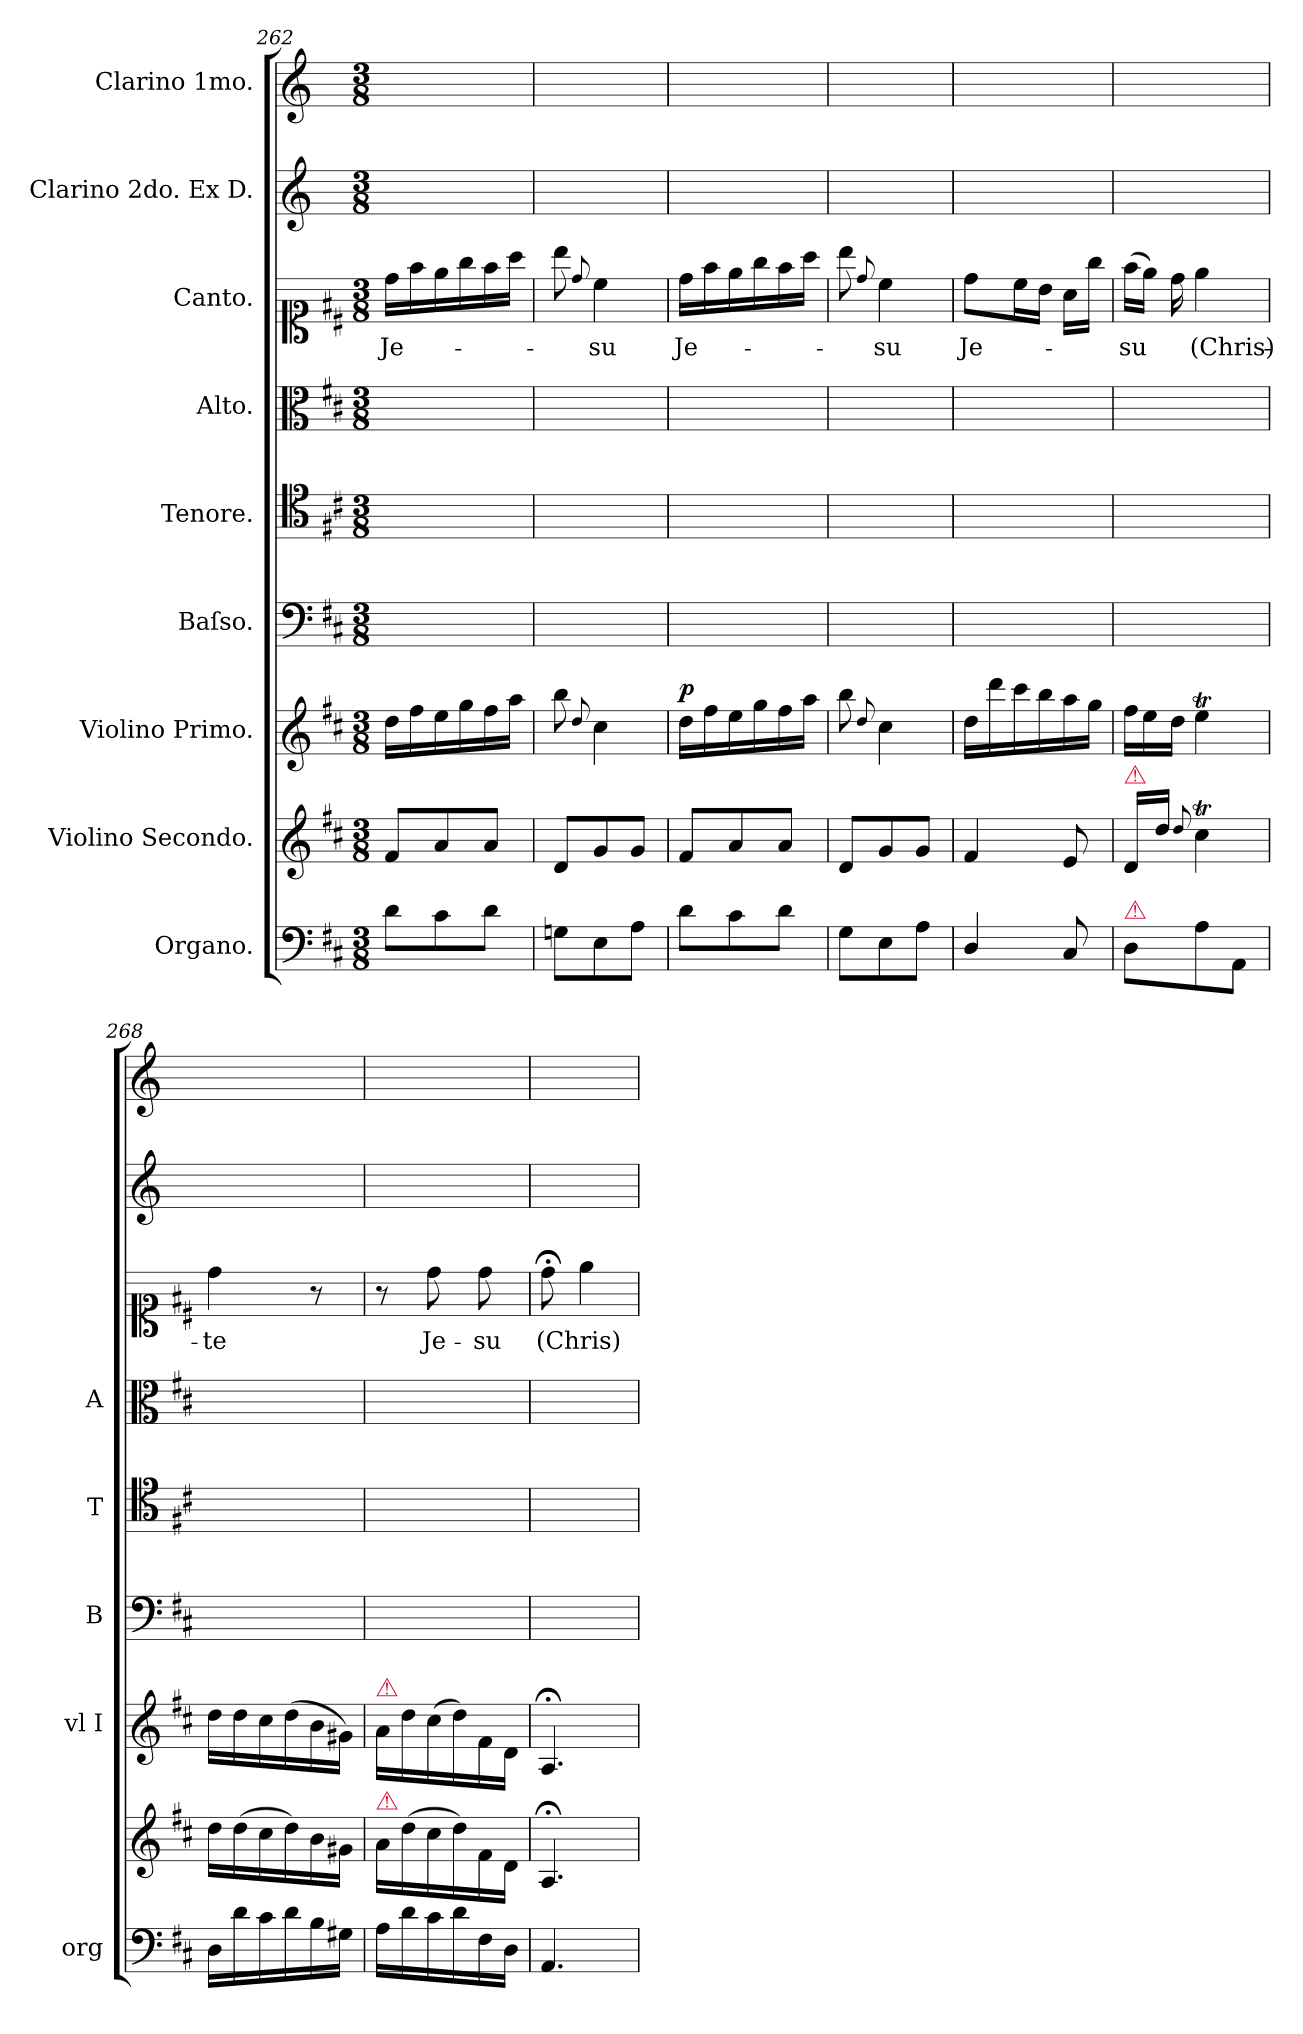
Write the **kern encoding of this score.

**kern	**kern	**kern	**dynam	**kern	**kern	**kern	**kern	**text	**kern	**kern
*part9	*part8	*part7	*part7	*part6	*part5	*part4	*part3	*part3	*part2	*part1
*staff9	*staff8	*staff7	*staff7	*staff6	*staff5	*staff4	*staff3	*staff3	*staff2	*staff1
*I"Organo.	*I"Violino Secondo.	*I"Violino Primo.	*	*I"Baſso.	*I"Tenore.	*I"Alto.	*I"Canto.	*	*I"Clarino 2do. Ex D.	*I"Clarino 1mo.
*I'org	*	*I'vl I	*	*I'B	*I'T	*I'A	*	*	*	*
*clefF4	*clefG2	*clefG2	*	*clefF4	*clefC4	*clefC3	*clefC1	*	*clefG2	*clefG2
*	*	*	*	*	*	*	*	*	*ITrd-1c-2	*ITrd-1c-2
*k[f#c#]	*k[f#c#]	*k[f#c#]	*	*k[f#c#]	*k[f#c#]	*k[f#c#]	*k[f#c#]	*	*k[f#c#]	*k[f#c#]
*M3/8	*M3/8	*M3/8	*	*M3/8	*M3/8	*M3/8	*M3/8	*	*M3/8	*M3/8
=262	=262	=262	=262	=262	=262	=262	=262	=262	=262	=262
8d\L	8f#/L	16dd\LL	.	4.ryy	4.ryy	4.ryy	16dd\LL	Je-	4.ryy	4.ryy
.	.	16ff#\	.	.	.	.	16ff#\	.	.	.
8c#\	8a/	16ee\	.	.	.	.	16ee\	.	.	.
.	.	16gg\	.	.	.	.	16gg\	.	.	.
8d\J	8a/J	16ff#\	.	.	.	.	16ff#\	.	.	.
.	.	16aa\JJ	.	.	.	.	16aa\JJ	.	.	.
=263	=263	=263	=263	=263	=263	=263	=263	=263	=263	=263
8Gn\L	8d/L	8bb\	.	4.ryy	4.ryy	4.ryy	8bb\	.	4.ryy	4.ryy
.	.	8qqdd/	.	.	.	.	8qqdd/	.	.	.
8E\	8g/	4cc#\	.	.	.	.	4cc#\	-su	.	.
8A\J	8g/J	.	.	.	.	.	.	.	.	.
=264	=264	=264	=264	=264	=264	=264	=264	=264	=264	=264
!	!	!	!LO:DY:a	!	!	!	!	!	!	!
8d\L	8f#/L	16dd\LL	p	4.ryy	4.ryy	4.ryy	16dd\LL	Je-	4.ryy	4.ryy
.	.	16ff#\	.	.	.	.	16ff#\	.	.	.
8c#\	8a/	16ee\	.	.	.	.	16ee\	.	.	.
.	.	16gg\	.	.	.	.	16gg\	.	.	.
8d\J	8a/J	16ff#\	.	.	.	.	16ff#\	.	.	.
.	.	16aa\JJ	.	.	.	.	16aa\JJ	.	.	.
=265	=265	=265	=265	=265	=265	=265	=265	=265	=265	=265
8G\L	8d/L	8bb\	.	4.ryy	4.ryy	4.ryy	8bb\	.	4.ryy	4.ryy
.	.	8qqdd/	.	.	.	.	8qqdd/	.	.	.
8E\	8g/	4cc#\	.	.	.	.	4cc#\	-su	.	.
8A\J	8g/J	.	.	.	.	.	.	.	.	.
=266	=266	=266	=266	=266	=266	=266	=266	=266	=266	=266
4D/	4f#/	16dd\LL	.	4.ryy	4.ryy	4.ryy	8dd\L	Je-	4.ryy	4.ryy
.	.	16ddd\	.	.	.	.	.	.	.	.
.	.	16ccc#\	.	.	.	.	16cc#\L	.	.	.
.	.	16bb\	.	.	.	.	16b\JJ	.	.	.
8C#/	8e/	16aa\	.	.	.	.	16a\LL	.	.	.
.	.	16gg\JJ	.	.	.	.	16gg\JJ	.	.	.
=267	=267	=267	=267	=267	=267	=267	=267	=267	=267	=267
*	*	*Xtuplet	*	*	*	*	*Xtuplet	*	*	*
!	!LO:TX:a:color=crimson:t=⚠	!	!	!	!	!	!	!	!	!
!LO:TX:a:color=crimson:t=⚠	!	!	!	!	!	!	!	!	!	!
8D\L	16d/LL	24ff#\LL	.	4.ryy	4.ryy	4.ryy	(>24ff#\LL	-su	4.ryy	4.ryy
.	.	24ee\	.	.	.	.	24ee\JJ)	.	.	.
.	16dd\JJ	.	.	.	.	.	.	.	.	.
.	.	24dd\JJ	.	.	.	.	24dd\	.	.	.
.	8qqdd/	.	.	.	.	.	.	.	.	.
8A\	4cc#t\	4eeT\	.	.	.	.	4ee\	(Chris)-	.	.
8AA/J	.	.	.	.	.	.	.	.	.	.
=268	=268	=268	=268	=268	=268	=268	=268	=268	=268	=268
16D\LL	16dd\LL	16dd\LL	.	4.ryy	4.ryy	4.ryy	4dd\	-te	4.ryy	4.ryy
16d\	(>16dd\	16dd\	.	.	.	.	.	.	.	.
16c#\	16cc#\	16cc#\	.	.	.	.	.	.	.	.
16d\	16dd\)	(>16dd\	.	.	.	.	.	.	.	.
16B\	16b\	16b\	.	.	.	.	8r	.	.	.
16G#X\JJ	16g#X\JJ	16g#X\JJ)	.	.	.	.	.	.	.	.
=269	=269	=269	=269	=269	=269	=269	=269	=269	=269	=269
!	!	!LO:TX:a:color=crimson:t=⚠	!	!	!	!	!	!	!	!
!	!LO:TX:a:color=crimson:t=⚠	!	!	!	!	!	!	!	!	!
16A\LL	16a\LL	16a\LL	.	4.ryy	4.ryy	4.ryy	8r	.	4.ryy	4.ryy
16d\	(>16dd\	16dd\	.	.	.	.	.	.	.	.
16c#\	16cc#\	(>16cc#\	.	.	.	.	8dd\	Je-	.	.
16d\	16dd\)	16dd\)	.	.	.	.	.	.	.	.
16F#\	16f#/	16f#/	.	.	.	.	8dd\	-su	.	.
16D\JJ	16d/JJ	16d/JJ	.	.	.	.	.	.	.	.
=270	=270	=270	=270	=270	=270	=270	=270	=270	=270	=270
4.AA/	4.A;</	4.A;</	.	4.ryy	4.ryy	4.ryy	8dd;<\	(Chris)-	4.ryy	4.ryy
.	.	.	.	.	.	.	4ee\	.	.	.
=	=	=	=	=	=	=	=	=	=	=
*-	*-	*-	*-	*-	*-	*-	*-	*-	*-	*-
